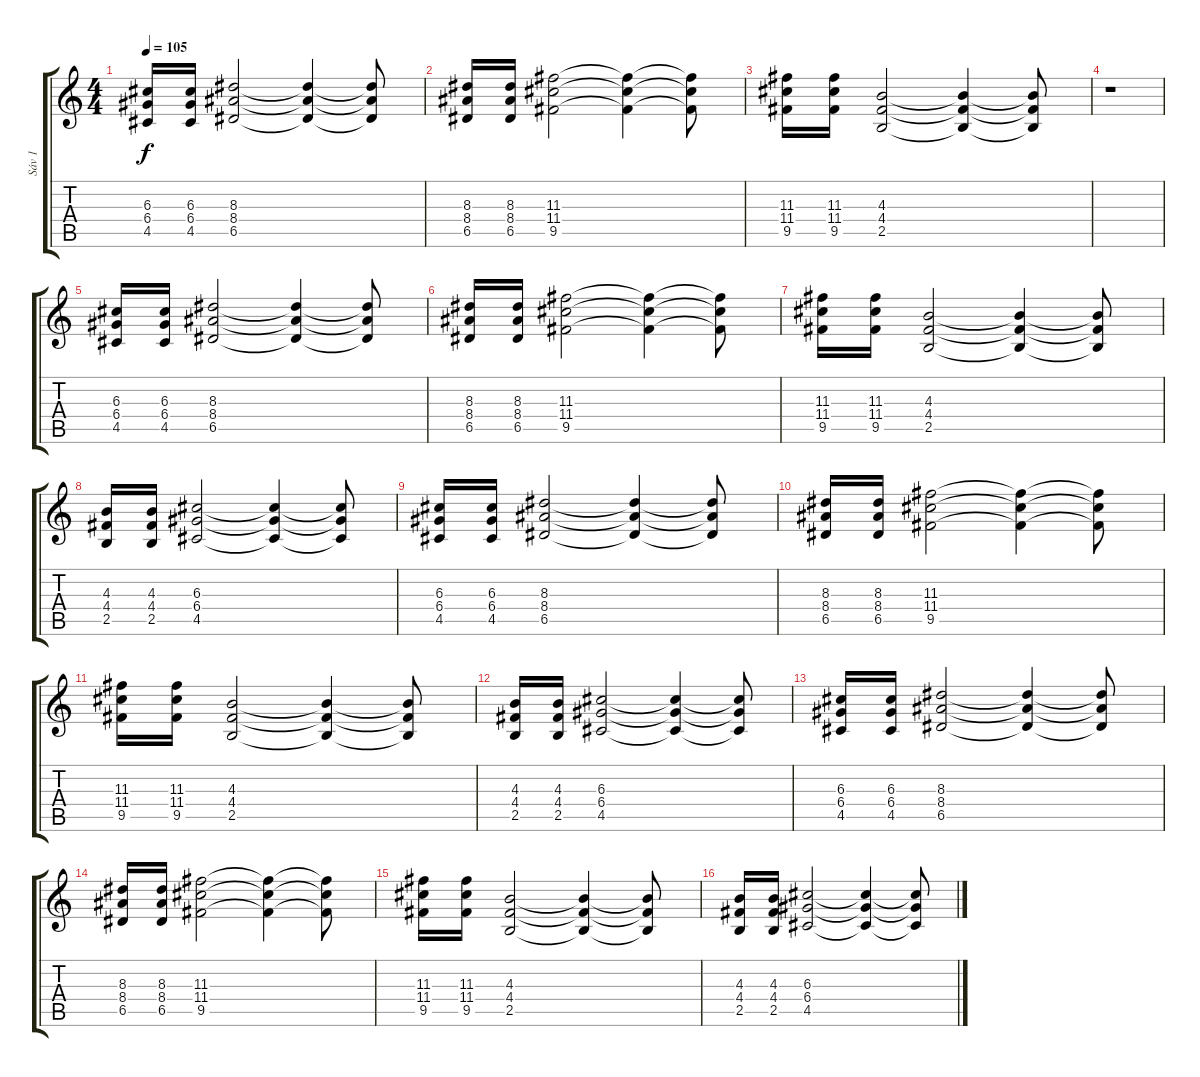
\track ("Sáv 1" "Sáv 1") {instrument electricguitarjazz}
\staff {score tabs}
\tuning (E4 B3 G3 D3 A2 E2) {hide}
\ts (4 4)
\tempo 105
\clef g2
\ks c
(6.3 6.4 4.5).16{dy f} (6.3 6.4 4.5).16 (8.3 8.4 6.5).2 (8.3{t} 8.4{t} 6.5{t}).4 (8.3{t} 8.4{t} 6.5{t}).8 |
(8.3 8.4 6.5).16 (8.3 8.4 6.5).16 (11.3 11.4 9.5).2 (11.3{t} 11.4{t} 9.5{t}).4 (11.3{t} 11.4{t} 9.5{t}).8 |
(11.3 11.4 9.5).16 (11.3 11.4 9.5).16 (4.3 4.4 2.5).2 (4.3{t} 4.4{t} 2.5{t}).4 (4.3{t} 4.4{t} 2.5{t}).8 |
r.1 |
(6.3 6.4 4.5).16 (6.3 6.4 4.5).16 (8.3 8.4 6.5).2 (8.3{t} 8.4{t} 6.5{t}).4 (8.3{t} 8.4{t} 6.5{t}).8 |
(8.3 8.4 6.5).16 (8.3 8.4 6.5).16 (11.3 11.4 9.5).2 (11.3{t} 11.4{t} 9.5{t}).4 (11.3{t} 11.4{t} 9.5{t}).8 |
(11.3 11.4 9.5).16 (11.3 11.4 9.5).16 (4.3 4.4 2.5).2 (4.3{t} 4.4{t} 2.5{t}).4 (4.3{t} 4.4{t} 2.5{t}).8 |
(4.3 4.4 2.5).16 (4.3 4.4 2.5).16 (6.3 6.4 4.5).2 (6.3{t} 6.4{t} 4.5{t}).4 (6.3{t} 6.4{t} 4.5{t}).8 |
(6.3 6.4 4.5).16 (6.3 6.4 4.5).16 (8.3 8.4 6.5).2 (8.3{t} 8.4{t} 6.5{t}).4 (8.3{t} 8.4{t} 6.5{t}).8 |
(8.3 8.4 6.5).16 (8.3 8.4 6.5).16 (11.3 11.4 9.5).2 (11.3{t} 11.4{t} 9.5{t}).4 (11.3{t} 11.4{t} 9.5{t}).8 |
(11.3 11.4 9.5).16 (11.3 11.4 9.5).16 (4.3 4.4 2.5).2 (4.3{t} 4.4{t} 2.5{t}).4 (4.3{t} 4.4{t} 2.5{t}).8 |
(4.3 4.4 2.5).16 (4.3 4.4 2.5).16 (6.3 6.4 4.5).2 (6.3{t} 6.4{t} 4.5{t}).4 (6.3{t} 6.4{t} 4.5{t}).8 |
(6.3 6.4 4.5).16 (6.3 6.4 4.5).16 (8.3 8.4 6.5).2 (8.3{t} 8.4{t} 6.5{t}).4 (8.3{t} 8.4{t} 6.5{t}).8 |
(8.3 8.4 6.5).16 (8.3 8.4 6.5).16 (11.3 11.4 9.5).2 (11.3{t} 11.4{t} 9.5{t}).4 (11.3{t} 11.4{t} 9.5{t}).8 |
(11.3 11.4 9.5).16 (11.3 11.4 9.5).16 (4.3 4.4 2.5).2 (4.3{t} 4.4{t} 2.5{t}).4 (4.3{t} 4.4{t} 2.5{t}).8 |
(4.3 4.4 2.5).16 (4.3 4.4 2.5).16 (6.3 6.4 4.5).2 (6.3{t} 6.4{t} 4.5{t}).4 (6.3{t} 6.4{t} 4.5{t}).8
